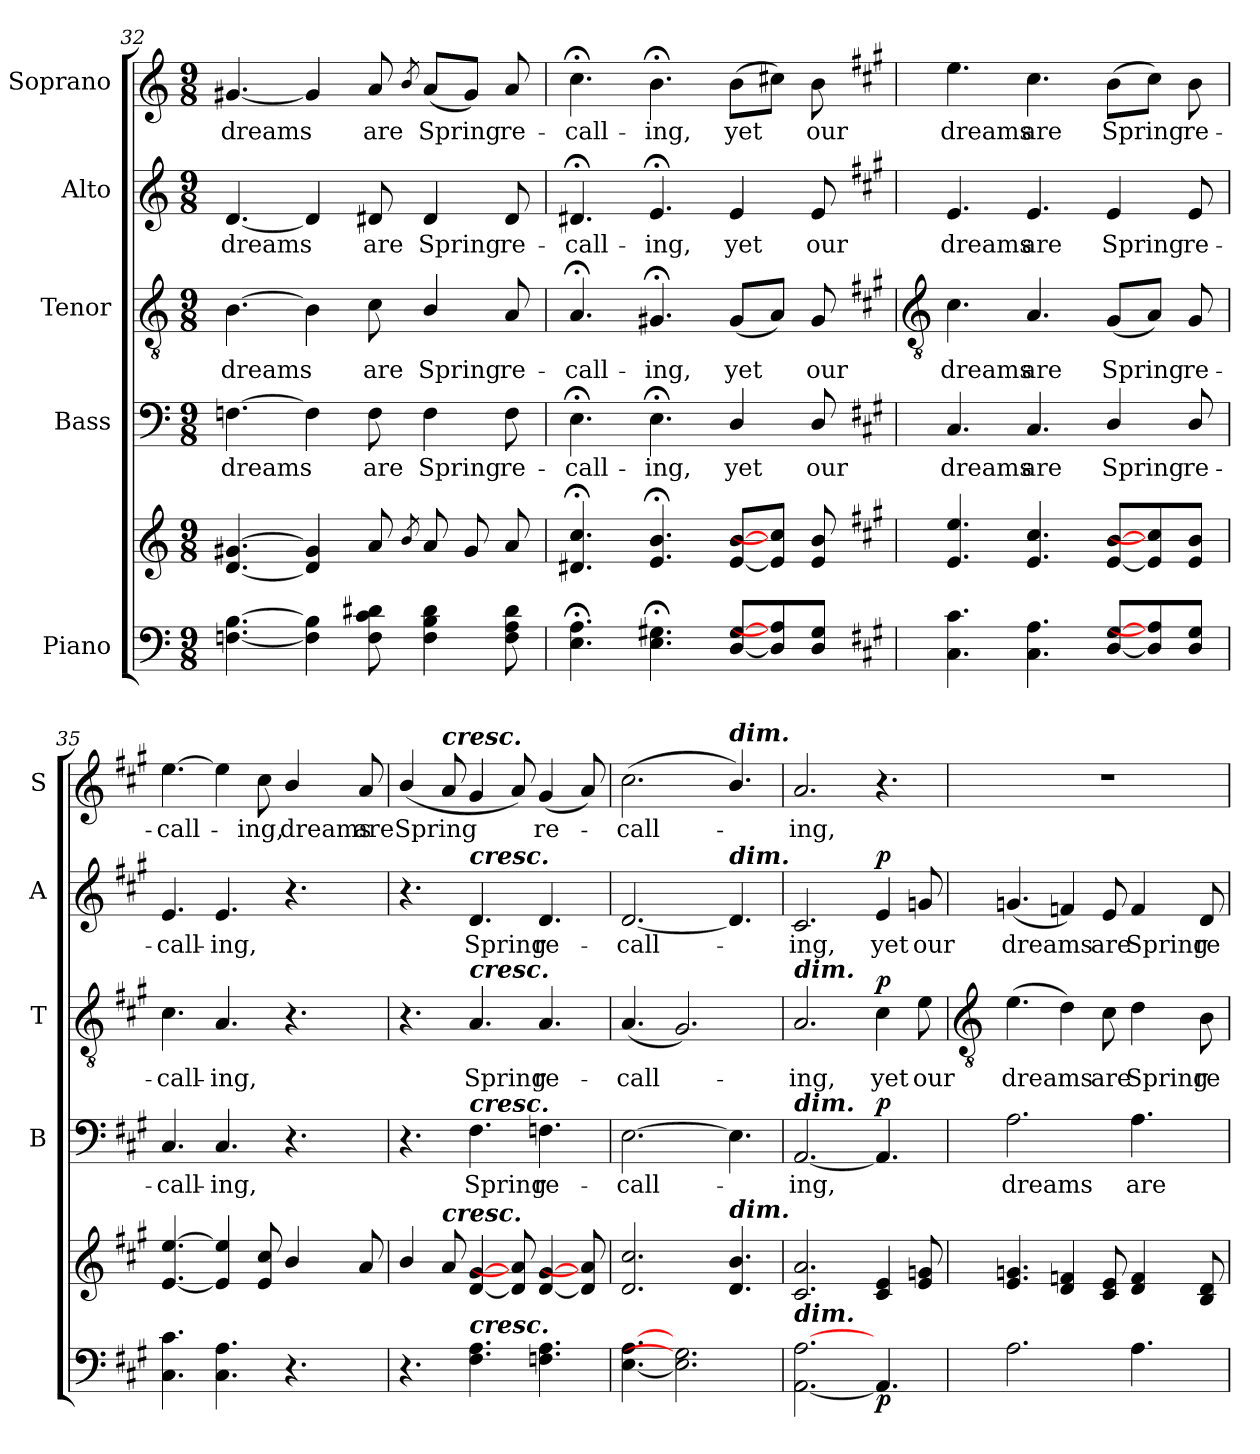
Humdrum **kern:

**kern	**kern	**dynam	**kern	**text	**dynam	**kern	**text	**dynam	**kern	**text	**dynam	**kern	**text
*part5	*part5	*part5	*part4	*part4	*part4	*part3	*part3	*part3	*part2	*part2	*part2	*part1	*part1
*staff6	*staff5	*staff5/6	*staff4	*staff4	*staff4	*staff3	*staff3	*staff3	*staff2	*staff2	*staff2	*staff1	*staff1
*I"Piano	*	*	*I"Bass	*	*	*I"Tenor	*	*	*I"Alto	*	*	*I"Soprano	*
*	*	*	*I'B	*	*	*I'T	*	*	*I'A	*	*	*I'S	*
*clefF4	*clefG2	*	*clefF4	*	*	*clefGv2	*	*	*clefG2	*	*	*clefG2	*
*k[]	*k[]	*	*k[]	*	*	*k[]	*	*	*k[]	*	*	*k[]	*
*C:	*C:	*	*C:	*	*	*C:	*	*	*C:	*	*	*C:	*
*M9/8	*M9/8	*	*M9/8	*	*	*M9/8	*	*	*M9/8	*	*	*M9/8	*
=32	=32	=32	=32	=32	=32	=32	=32	=32	=32	=32	=32	=32	=32
!	!	!	!	!LO:LY:b	!	!	!LO:LY:b	!	!	!LO:LY:b	!	!	!LO:LY:b
[4.Fn [4.B	[4.d [4.g#X	.	[4.Fn	dreams	.	[4.B	dreams	.	[4.d	dreams	.	[4.g#X	dreams
4F] 4B]	4d] 4g#]	.	4F]	.	.	4B]	.	.	4d]	.	.	4g#]	.
!	!	!	!	!LO:LY:b	!	!	!LO:LY:b	!	!	!LO:LY:b	!	!	!LO:LY:b
8F 8c 8d#X	8aL	.	8F	are	.	8c	are	.	8d#X	are	.	8a	are
.	8qb/J	.	.	.	.	.	.	.	.	.	.	8qb/	.
!	!	!	!	!LO:LY:b	!	!	!LO:LY:b	!	!	!LO:LY:b	!	!	!LO:LY:b
4F 4B 4d#	8aL	.	4F	Spring	.	4B/	Spring	.	4d#	Spring	.	(<8aL	Spring
.	8g#	.	.	.	.	.	.	.	.	.	.	8g#J)	.
!	!	!	!	!LO:LY:b	!	!	!LO:LY:b	!	!	!LO:LY:b	!	!	!LO:LY:b
8F 8A 8d#	8aJ	.	8F	re-	.	8A	re-	.	8d#	re-	.	8a	re-
=33	=33	=33	=33	=33	=33	=33	=33	=33	=33	=33	=33	=33	=33
!	!	!	!	!LO:LY:b	!	!	!LO:LY:b	!	!	!LO:LY:b	!	!	!LO:LY:b
4.E;< 4.A;<	4.d#X;< 4.cc;<	.	4.E;<	-call-	.	4.A;<	-call-	.	4.d#X;<	-call-	.	4.cc;<	-call-
!	!	!	!	!LO:LY:b	!	!	!LO:LY:b	!	!	!LO:LY:b	!	!	!LO:LY:b
4.E;< 4.G#X;<	4.e;< 4.b;<	.	4.E;<	-ing,	.	4.G#X;<	-ing,	.	4.e;<	-ing,	.	4.b;<	-ing,
!	!	!	!	!LO:LY:b	!	!	!LO:LY:b	!	!	!LO:LY:b	!	!	!LO:LY:b
[8D/ [8G#/L	[8e [8bL	.	4D/	yet	.	(<8G#L	yet	.	4e	yet	.	(>8bL	yet
8D] 8A]	8e] 8cc#]J	.	.	.	.	8AJ)	.	.	.	.	.	8cc#XJ)	.
!	!	!	!	!LO:LY:b	!	!	!LO:LY:b	!	!	!LO:LY:b	!	!	!LO:LY:b
8D/ 8G#/J	8e 8b	.	8D/	our	.	8G#	our	.	8e	our	.	8b	our
*k[f#c#g#]	*k[f#c#g#]	*	*k[f#c#g#]	*	*	*k[f#c#g#]	*	*	*k[f#c#g#]	*	*	*k[f#c#g#]	*
*A:	*A:	*	*A:	*	*	*A:	*	*	*A:	*	*	*A:	*
!!LO:LB:g=z
=34	=34	=34	=34	=34	=34	=34	=34	=34	=34	=34	=34	=34	=34
*	*	*	*	*	*	*clefGv2	*	*	*	*	*	*	*
!	!	!	!	!LO:LY:b	!	!	!LO:LY:b	!	!	!LO:LY:b	!	!	!LO:LY:b
4.C# 4.c#	4.e 4.ee	.	4.C#	dreams	.	4.c#	dreams	.	4.e	dreams	.	4.ee	dreams
!	!	!	!	!LO:LY:b	!	!	!LO:LY:b	!	!	!LO:LY:b	!	!	!LO:LY:b
4.C# 4.A	4.e 4.cc#	.	4.C#	are	.	4.A	are	.	4.e	are	.	4.cc#	are
!	!	!	!	!LO:LY:b	!	!	!LO:LY:b	!	!	!LO:LY:b	!	!	!LO:LY:b
[8D/ [8G#/L	[8e [8bL	.	4D/	Spring	.	(<8G#L	Spring	.	4e	Spring	.	(>8bL	Spring
8D] 8A]	8e] 8cc#]	.	.	.	.	8AJ)	.	.	.	.	.	8cc#J)	.
!	!	!	!	!LO:LY:b	!	!	!LO:LY:b	!	!	!LO:LY:b	!	!	!LO:LY:b
8D/ 8G#/J	8e 8bJ	.	8D/	re-	.	8G#	re-	.	8e	re-	.	8b	re-
=35	=35	=35	=35	=35	=35	=35	=35	=35	=35	=35	=35	=35	=35
!	!	!	!	!LO:LY:b	!	!	!LO:LY:b	!	!	!LO:LY:b	!	!	!LO:LY:b
4.C# 4.c#	[4.e [4.ee	.	4.C#	-call-	.	4.c#	-call-	.	4.e	-call-	.	[4.ee	-call-
!	!	!	!	!LO:LY:b	!	!	!LO:LY:b	!	!	!LO:LY:b	!	!	!
4.C# 4.A	4e] 4ee]	.	4.C#	-ing,	.	4.A	-ing,	.	4.e	-ing,	.	4ee]	.
!	!	!	!	!	!	!	!	!	!	!	!	!	!LO:LY:b
.	8e 8cc#	.	.	.	.	.	.	.	.	.	.	8cc#	ing,
!	!	!	!	!	!	!	!	!	!	!	!	!	!LO:LY:b
4.r	4b/	.	4.r	.	.	4.r	.	.	4.r	.	.	4b/	dreams
!	!	!	!	!	!	!	!	!	!	!	!	!	!LO:LY:b
.	8a	.	.	.	.	.	.	.	.	.	.	8a	are
=36	=36	=36	=36	=36	=36	=36	=36	=36	=36	=36	=36	=36	=36
!	!	!	!	!	!	!	!	!	!	!	!	!	!LO:LY:b
4.r	4b/	.	4.r	.	.	4.r	.	.	4.r	.	.	(<4b/	Spring
!	!	!	!	!	!	!	!	!	!	!	!	!LO:TX:a:Bi:t=cresc.	!
!	!LO:TX:a:Bi:t=cresc.	!	!	!	!	!	!	!	!	!	!	!	!
.	8a	.	.	.	.	.	.	.	.	.	.	8a	.
!	!	!	!	!	!	!	!	!	!LO:TX:a:Bi:t=cresc.	!	!	!	!
!	!	!	!	!	!	!LO:TX:a:Bi:t=cresc.	!	!	!	!	!	!	!
!	!	!	!LO:TX:a:Bi:t=cresc.	!	!	!	!	!	!	!	!	!	!
!LO:TX:a:Bi:t=cresc.	!	!	!	!	!	!	!	!	!	!	!	!	!
!	!	!	!	!LO:LY:b	!	!	!LO:LY:b	!	!	!LO:LY:b	!	!	!
4.F# 4.A	[4d [4g#	.	4.F#	Spring	.	4.A	Spring	.	4.d	Spring	.	4g#	.
.	8d] 8a]	.	.	.	.	.	.	.	.	.	.	8a)	.
!	!	!	!	!LO:LY:b	!	!	!LO:LY:b	!	!	!LO:LY:b	!	!	!LO:LY:b
4.Fn 4.A	[4d [4g#	.	4.Fn	re-	.	4.A	re-	.	4.d	re-	.	(<4g#	re-
.	8d] 8a]	.	.	.	.	.	.	.	.	.	.	8a)	.
=37	=37	=37	=37	=37	=37	=37	=37	=37	=37	=37	=37	=37	=37
!	!	!	!	!LO:LY:b	!	!	!LO:LY:b	!	!	!LO:LY:b	!	!	!LO:LY:b
[4.E [4.A	2.d 2.cc#	.	[2.E	-call-	.	(<4.A	-call-	.	[2.d	-call-	.	(<2.cc#	call-
2.E] 2.G#]	.	.	.	.	.	2.G#)	.	.	.	.	.	.	.
!	!	!	!	!	!	!	!	!	!	!	!	!LO:TX:a:Bi:t=dim.	!
!	!	!	!	!	!	!	!	!	!LO:TX:a:Bi:t=dim.	!	!	!	!
!	!LO:TX:a:Bi:t=dim.	!	!	!	!	!	!	!	!	!	!	!	!
.	4.d/ 4.b/	.	4.E]	.	.	.	.	.	4.d]	.	.	4.b/)	.
=38	=38	=38	=38	=38	=38	=38	=38	=38	=38	=38	=38	=38	=38
!	!	!	!	!	!	!LO:TX:a:Bi:t=dim.	!	!	!	!	!	!	!
!	!	!	!LO:TX:a:Bi:t=dim.	!	!	!	!	!	!	!	!	!	!
!LO:TX:a:Bi:t=dim.	!	!	!	!	!	!	!	!	!	!	!	!	!
!	!	!	!	!LO:LY:b	!	!	!LO:LY:b	!	!	!LO:LY:b	!	!	!LO:LY:b
[2.AA [2.A	2.c# 2.a	.	[2.AA	ing,	.	2.A	ing,	.	2.c#	ing,	.	2.a	ing,
!	!	!LO:DY:b=2	!	!	!LO:DY:b	!	!LO:LY:b	!LO:DY:b	!	!LO:LY:b	!LO:DY:b	!	!
4.AA]	4c# 4e	p	4.AA]	.	p	4c#	yet	p	4e	yet	p	4.r	.
!	!	!	!	!	!	!	!LO:LY:b	!	!	!LO:LY:b	!	!	!
.	8e 8gn	.	.	.	.	8e	our	.	8gn	our	.	.	.
!!LO:LB:g=z
=39	=39	=39	=39	=39	=39	=39	=39	=39	=39	=39	=39	=39	=39
*	*	*	*	*	*	*clefGv2	*	*	*	*	*	*	*
!	!	!	!	!LO:LY:b	!	!	!LO:LY:b	!	!	!LO:LY:b	!	!LO:N:vis=1	!
2.A	4.e 4.gn	.	2.A	dreams	.	(>4.e	dreams	.	(<4.gn	dreams	.	8%9r	.
.	4d 4fn	.	.	.	.	4d)	.	.	4fn)	.	.	.	.
!	!	!	!	!	!	!	!LO:LY:b	!	!	!LO:LY:b	!	!	!
.	8c# 8e	.	.	.	.	8c#	are	.	8e	are	.	.	.
!	!	!	!	!LO:LY:b	!	!	!LO:LY:b	!	!	!LO:LY:b	!	!	!
4.A	4d 4f	.	4.A	are	.	4d	Spring	.	4f	Spring	.	.	.
!	!	!	!	!	!	!	!LO:LY:b	!	!	!LO:LY:b	!	!	!
.	8B 8d	.	.	.	.	8B	re-	.	8d	re-	.	.	.
=	=	=	=	=	=	=	=	=	=	=	=	=	=
*-	*-	*-	*-	*-	*-	*-	*-	*-	*-	*-	*-	*-	*-
